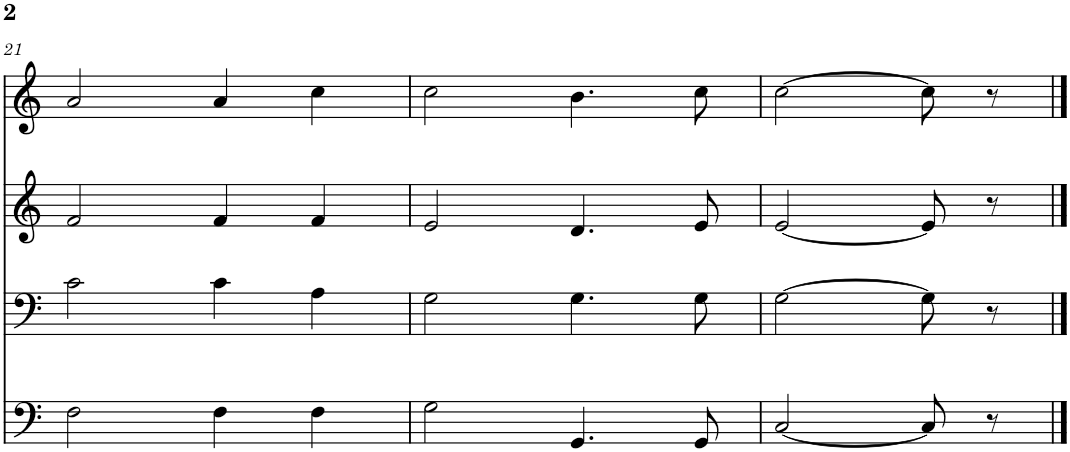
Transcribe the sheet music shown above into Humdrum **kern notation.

**kern	**kern	**kern	**kern
*part4	*part3	*part2	*part1
*staff4	*staff3	*staff2	*staff1
*I"4	*I"3	*I"2	*I"1
!!LO:PB:g=z
*clefF4	*clefF4	*clefG2	*clefG2
*k[]	*k[]	*k[]	*k[]
*M4/4	*M4/4	*M4/4	*M4/4
=21	=21	=21	=21
2F\	2c\	2f/	2a/
4F\	4c\	4f/	4a/
4F\	4A\	4f/	4cc\
=22	=22	=22	=22
2G\	2G\	2e/	2cc\
4.GG/	4.G\	4.d/	4.b\
8GG/	8G\	8e/	8cc\
=23	=23	=23	=23
[2C/	[2G\	[2e/	[2cc\
8C/]	8G\]	8e/]	8cc\]
8r	8r	8r	8r
==	==	==	==
*-	*-	*-	*-
